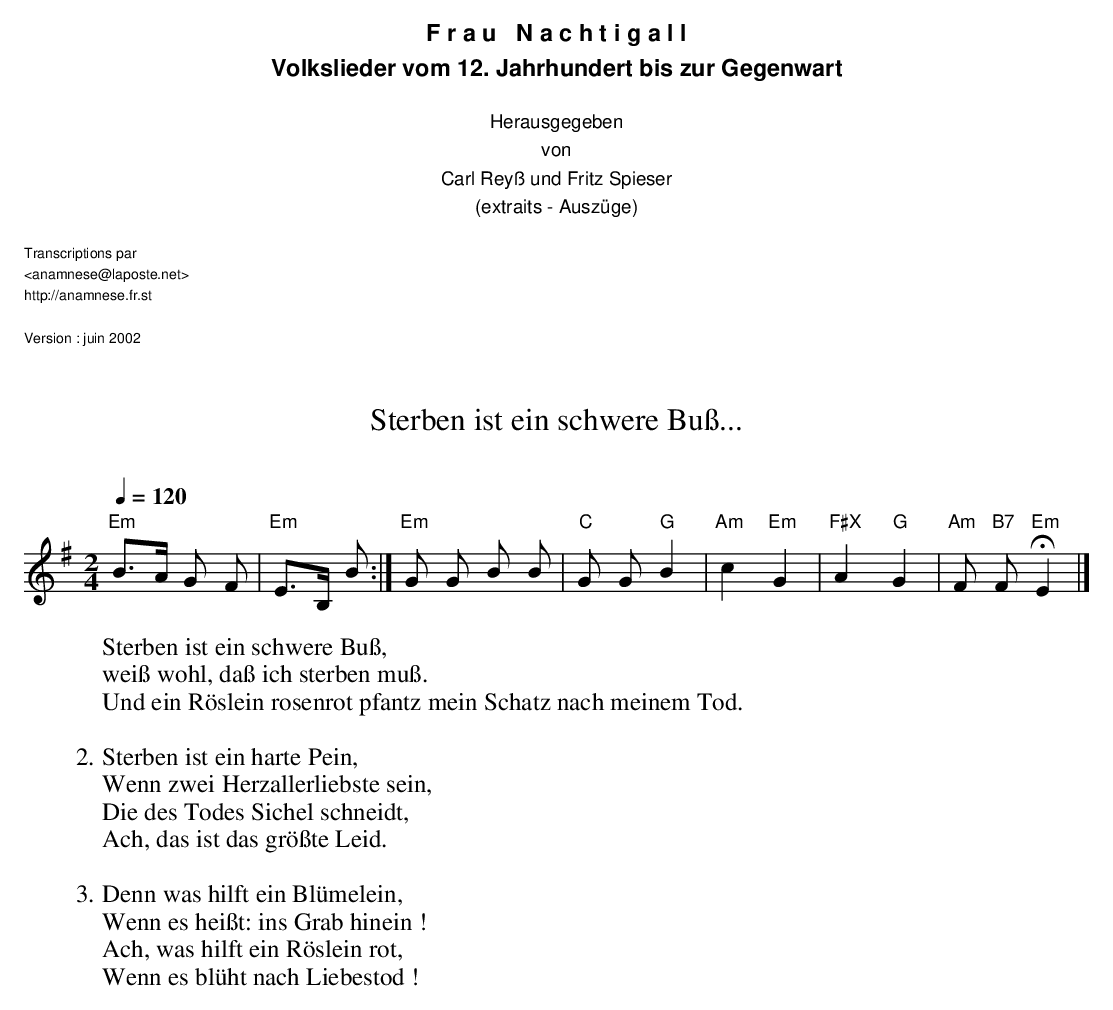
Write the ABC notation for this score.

X:1
T:Sterben ist ein schwere Buß...
O:
M:2/4
L:1/8
Q:1/4=120
K:G
"Em" B>A G F |"Em" E>B, B :| "Em" G G B B | "C" G G "G" B2 |\
 "Am" c2 "Em" G2 | "F#X"A2 "G"G2 | "Am" F "B7" F "Em" HE2 |]
W:Sterben ist ein schwere Buß,
W:weiß wohl, daß ich sterben muß.
W:Und ein Röslein rosenrot pfantz mein Schatz nach meinem Tod.
W:
W:2. Sterben ist ein harte Pein,
W:Wenn zwei Herzallerliebste sein,
W:Die des Todes Sichel schneidt,
W:Ach, das ist das größte Leid.
W:
W:3. Denn was hilft ein Blümelein,
W:Wenn es heißt: ins Grab hinein !
W:Ach, was hilft ein Röslein rot,
W:Wenn es blüht nach Liebestod !
